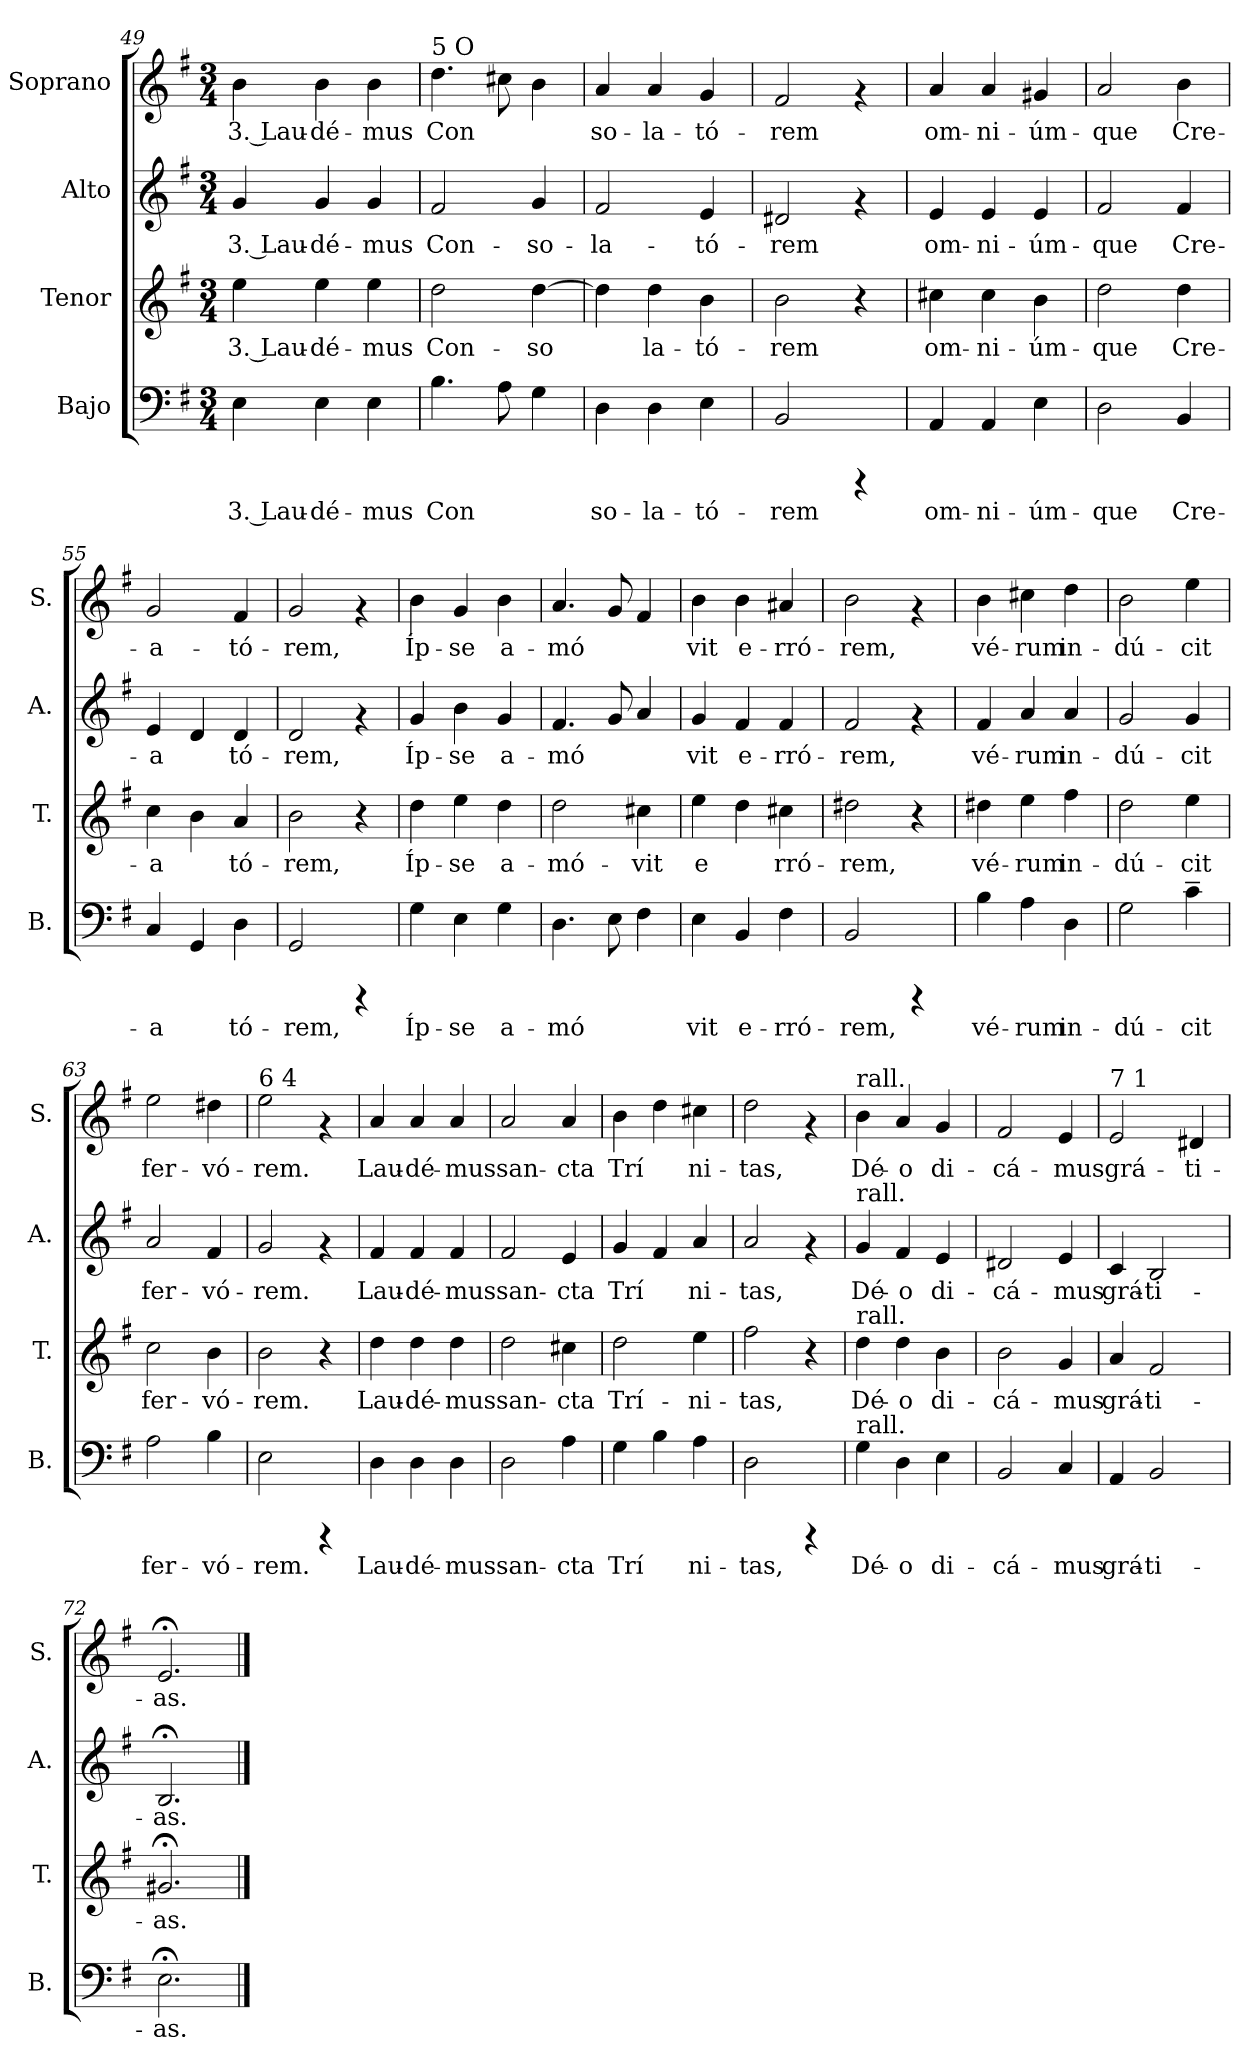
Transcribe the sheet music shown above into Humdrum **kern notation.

**kern	**text	**kern	**text	**kern	**text	**kern	**text
*part4	*part4	*part3	*part3	*part2	*part2	*part1	*part1
*staff4	*staff4	*staff3	*staff3	*staff2	*staff2	*staff1	*staff1
*I"Bajo	*	*I"Tenor	*	*I"Alto	*	*I"Soprano	*
*I'B.	*	*I'T.	*	*I'A.	*	*I'S.	*
*clefF4	*	*	*	*clefG2	*	*clefG2	*
*k[f#]	*	*k[f#]	*	*k[f#]	*	*k[f#]	*
*G:	*	*G:	*	*G:	*	*G:	*
*M3/4	*	*M3/4	*	*M3/4	*	*M3/4	*
=49	=49	=49	=49	=49	=49	=49	=49
!	!LO:LY:b:cj	!	!LO:LY:b:cj	!	!LO:LY:b:cj	!	!LO:LY:b:cj
4E\	3. Lau-	4ee\	3. Lau-	4g/	3. Lau-	4b\	3. Lau-
!	!LO:LY:b:cj	!	!LO:LY:b:cj	!	!LO:LY:b:cj	!	!LO:LY:b:cj
4E\	-dé-	4ee\	-dé-	4g/	-dé-	4b\	-dé-
!	!LO:LY:b:cj	!	!LO:LY:b:cj	!	!LO:LY:b:cj	!	!LO:LY:b:cj
4E\	-mus	4ee\	-mus	4g/	-mus	4b\	-mus
!!LO:LB:g=z
=50	=50	=50	=50	=50	=50	=50	=50
!	!	!	!	!	!	!LO:TX:a:t=5 O	!
!	!LO:LY:b:cj	!	!LO:LY:b:cj	!	!LO:LY:b:cj	!	!LO:LY:b:cj
4.B\	Con-	2dd\	Con-	2f#/	Con-	4.dd\	Con-
!	!LO:LY:b:cj	!	!	!	!	!	!LO:LY:b:cj
8A\	--	.	.	.	.	8cc#X\	--
!	!LO:LY:b:cj	!	!LO:LY:b:cj	!	!LO:LY:b:cj	!	!LO:LY:b:cj
4G\	--	[>4dd\	-so-	4g/	-so-	4b\	--
=51	=51	=51	=51	=51	=51	=51	=51
!	!LO:LY:b:cj	!	!LO:LY:b:cj	!	!LO:LY:b:cj	!	!LO:LY:b:cj
4D\	-so-	4dd\]	--	2f#/	-la-	4a/	-so-
!	!LO:LY:b:cj	!	!LO:LY:b:cj	!	!	!	!LO:LY:b:cj
4D\	-la-	4dd\	-la-	.	.	4a/	-la-
!	!LO:LY:b:cj	!	!LO:LY:b:cj	!	!LO:LY:b:cj	!	!LO:LY:b:cj
4E\	-tó-	4b\	-tó-	4e/	-tó-	4g/	-tó-
=52	=52	=52	=52	=52	=52	=52	=52
!	!LO:LY:b:cj	!	!LO:LY:b:cj	!	!LO:LY:b:cj	!	!LO:LY:b:cj
2BB/	-rem	2b\	-rem	2d#X/	-rem	2f#/	-rem
4rCCC	.	4r	.	4rf	.	4rf	.
=53	=53	=53	=53	=53	=53	=53	=53
!	!LO:LY:b:cj	!	!LO:LY:b:cj	!	!LO:LY:b:cj	!	!LO:LY:b:cj
4AA/	om-	4cc#X\	om-	4e/	om-	4a/	om-
!	!LO:LY:b:cj	!	!LO:LY:b:cj	!	!LO:LY:b:cj	!	!LO:LY:b:cj
4AA/	-ni-	4cc#\	-ni-	4e/	-ni-	4a/	-ni-
!	!LO:LY:b:cj	!	!LO:LY:b:cj	!	!LO:LY:b:cj	!	!LO:LY:b:cj
4E\	-úm-	4b\	-úm-	4e/	-úm-	4g#X/	-úm-
=54	=54	=54	=54	=54	=54	=54	=54
!	!LO:LY:b:cj	!	!LO:LY:b:cj	!	!LO:LY:b:cj	!	!LO:LY:b:cj
2D\	-que	2dd\	-que	2f#/	-que	2a/	-que
!	!LO:LY:b:cj	!	!LO:LY:b:cj	!	!LO:LY:b:cj	!	!LO:LY:b:cj
4BB/	Cre-	4dd\	Cre-	4f#/	Cre-	4b\	Cre-
=55	=55	=55	=55	=55	=55	=55	=55
!	!LO:LY:b:cj	!	!LO:LY:b:cj	!	!LO:LY:b:cj	!	!LO:LY:b:cj
4C/	-a-	4cc\	-a-	4e/	-a-	2g/	-a-
!	!LO:LY:b:cj	!	!LO:LY:b:cj	!	!LO:LY:b:cj	!	!
4GG/	--	4b\	--	4d/	--	.	.
!	!LO:LY:b:cj	!	!LO:LY:b:cj	!	!LO:LY:b:cj	!	!LO:LY:b:cj
4D\	-tó-	4a/	-tó-	4d/	-tó-	4f#/	-tó-
=56	=56	=56	=56	=56	=56	=56	=56
!	!LO:LY:b:cj	!	!LO:LY:b:cj	!	!LO:LY:b:cj	!	!LO:LY:b:cj
2GG/	-rem,	2b\	-rem,	2d/	-rem,	2g/	-rem,
4rCCC	.	4r	.	4rf	.	4rf	.
!!LO:PB:g=z
=57	=57	=57	=57	=57	=57	=57	=57
!	!LO:LY:b:cj	!	!LO:LY:b:cj	!	!LO:LY:b:cj	!	!LO:LY:b:cj
4G\	Íp-	4dd\	Íp-	4g/	Íp-	4b\	Íp-
!	!LO:LY:b:cj	!	!LO:LY:b:cj	!	!LO:LY:b:cj	!	!LO:LY:b:cj
4E\	-se	4ee\	-se	4b\	-se	4g/	-se
!	!LO:LY:b:cj	!	!LO:LY:b:cj	!	!LO:LY:b:cj	!	!LO:LY:b:cj
4G\	a-	4dd\	a-	4g/	a-	4b\	a-
=58	=58	=58	=58	=58	=58	=58	=58
!	!LO:LY:b:cj	!	!LO:LY:b:cj	!	!LO:LY:b:cj	!	!LO:LY:b:cj
4.D\	-mó-	2dd\	-mó-	4.f#/	-mó-	4.a/	-mó-
!	!LO:LY:b:cj	!	!	!	!LO:LY:b:cj	!	!LO:LY:b:cj
8E\	--	.	.	8g/	--	8g/	--
!	!LO:LY:b:cj	!	!LO:LY:b:cj	!	!LO:LY:b:cj	!	!LO:LY:b:cj
4F#\	--	4cc#X\	-vit	4a/	--	4f#/	--
=59	=59	=59	=59	=59	=59	=59	=59
!	!LO:LY:b:cj	!	!LO:LY:b:cj	!	!LO:LY:b:cj	!	!LO:LY:b:cj
4E\	-vit	4ee\	e-	4g/	-vit	4b\	-vit
!	!LO:LY:b:cj	!	!LO:LY:b:cj	!	!LO:LY:b:cj	!	!LO:LY:b:cj
4BB/	e-	4dd\	--	4f#/	e-	4b\	e-
!	!LO:LY:b:cj	!	!LO:LY:b:cj	!	!LO:LY:b:cj	!	!LO:LY:b:cj
4F#\	-rró-	4cc#X\	-rró-	4f#/	-rró-	4a#X/	-rró-
=60	=60	=60	=60	=60	=60	=60	=60
!	!LO:LY:b:cj	!	!LO:LY:b:cj	!	!LO:LY:b:cj	!	!LO:LY:b:cj
2BB/	-rem,	2dd#X\	-rem,	2f#/	-rem,	2b\	-rem,
4rCCC	.	4r	.	4rf	.	4rf	.
=61	=61	=61	=61	=61	=61	=61	=61
!	!LO:LY:b:cj	!	!LO:LY:b:cj	!	!LO:LY:b:cj	!	!LO:LY:b:cj
4B\	vé-	4dd#X\	vé-	4f#/	vé-	4b\	vé-
!	!LO:LY:b:cj	!	!LO:LY:b:cj	!	!LO:LY:b:cj	!	!LO:LY:b:cj
4A\	-rum	4ee\	-rum	4a/	-rum	4cc#X\	-rum
!	!LO:LY:b:cj	!	!LO:LY:b:cj	!	!LO:LY:b:cj	!	!LO:LY:b:cj
4D\	in-	4ff#\	in-	4a/	in-	4dd\	in-
=62	=62	=62	=62	=62	=62	=62	=62
!	!LO:LY:b:cj	!	!LO:LY:b:cj	!	!LO:LY:b:cj	!	!LO:LY:b:cj
2G\	-dú-	2dd\	-dú-	2g/	-dú-	2b\	-dú-
!	!LO:LY:b:cj	!	!LO:LY:b:cj	!	!LO:LY:b:cj	!	!LO:LY:b:cj
4c~>\	-cit	4ee\	-cit	4g/	-cit	4ee\	-cit
=63	=63	=63	=63	=63	=63	=63	=63
!	!LO:LY:b:cj	!	!LO:LY:b:cj	!	!LO:LY:b:cj	!	!LO:LY:b:cj
2A\	fer-	2cc\	fer-	2a/	fer-	2ee\	fer-
!	!LO:LY:b:cj	!	!LO:LY:b:cj	!	!LO:LY:b:cj	!	!LO:LY:b:cj
4B\	-vó-	4b\	-vó-	4f#/	-vó-	4dd#X\	-vó-
!!LO:LB:g=z
=64	=64	=64	=64	=64	=64	=64	=64
!	!	!	!	!	!	!LO:TX:a:t=6 4	!
!	!LO:LY:b:cj	!	!LO:LY:b:cj	!	!LO:LY:b:cj	!	!LO:LY:b:cj
2E\	-rem.	2b\	-rem.	2g/	-rem.	2ee\	-rem.
4rCCC	.	4r	.	4rf	.	4rf	.
=65	=65	=65	=65	=65	=65	=65	=65
!	!LO:LY:b:cj	!	!LO:LY:b:cj	!	!LO:LY:b:cj	!	!LO:LY:b:cj
4D\	Lau-	4dd\	Lau-	4f#/	Lau-	4a/	Lau-
!	!LO:LY:b:cj	!	!LO:LY:b:cj	!	!LO:LY:b:cj	!	!LO:LY:b:cj
4D\	-dé-	4dd\	-dé-	4f#/	-dé-	4a/	-dé-
!	!LO:LY:b:cj	!	!LO:LY:b:cj	!	!LO:LY:b:cj	!	!LO:LY:b:cj
4D\	-mus	4dd\	-mus	4f#/	-mus	4a/	-mus
=66	=66	=66	=66	=66	=66	=66	=66
!	!LO:LY:b:cj	!	!LO:LY:b:cj	!	!LO:LY:b:cj	!	!LO:LY:b:cj
2D\	san-	2dd\	san-	2f#/	san-	2a/	san-
!	!LO:LY:b:cj	!	!LO:LY:b:cj	!	!LO:LY:b:cj	!	!LO:LY:b:cj
4A\	-cta	4cc#X\	-cta	4e/	-cta	4a/	-cta
=67	=67	=67	=67	=67	=67	=67	=67
!	!LO:LY:b:cj	!	!LO:LY:b:cj	!	!LO:LY:b:cj	!	!LO:LY:b:cj
4G\	Trí-	2dd\	Trí-	4g/	Trí-	4b\	Trí-
!	!LO:LY:b:cj	!	!	!	!LO:LY:b:cj	!	!LO:LY:b:cj
4B\	--	.	.	4f#/	--	4dd\	--
!	!LO:LY:b:cj	!	!LO:LY:b:cj	!	!LO:LY:b:cj	!	!LO:LY:b:cj
4A\	-ni-	4ee\	-ni-	4a/	-ni-	4cc#X\	-ni-
=68	=68	=68	=68	=68	=68	=68	=68
!	!LO:LY:b:cj	!	!LO:LY:b:cj	!	!LO:LY:b:cj	!	!LO:LY:b:cj
2D\	-tas,	2ff#\	-tas,	2a/	-tas,	2dd\	-tas,
4rCCC	.	4r	.	4rf	.	4rf	.
=69	=69	=69	=69	=69	=69	=69	=69
!	!	!	!	!	!	!LO:TX:a:t=rall.	!
!	!	!	!	!LO:TX:a:t=rall.	!	!	!
!	!	!LO:TX:a:t=rall.	!	!	!	!	!
!LO:TX:a:t=rall.	!	!	!	!	!	!	!
!	!LO:LY:b:cj	!	!LO:LY:b:cj	!	!LO:LY:b:cj	!	!LO:LY:b:cj
4G\	Dé-	4dd\	Dé-	4g/	Dé-	4b\	Dé-
!	!LO:LY:b:cj	!	!LO:LY:b:cj	!	!LO:LY:b:cj	!	!LO:LY:b:cj
4D\	-o	4dd\	-o	4f#/	-o	4a/	-o
!	!LO:LY:b:cj	!	!LO:LY:b:cj	!	!LO:LY:b:cj	!	!LO:LY:b:cj
4E\	di-	4b\	di-	4e/	di-	4g/	di-
=70	=70	=70	=70	=70	=70	=70	=70
!	!LO:LY:b:cj	!	!LO:LY:b:cj	!	!LO:LY:b:cj	!	!LO:LY:b:cj
2BB/	-cá-	2b\	-cá-	2d#X/	-cá-	2f#/	-cá-
!	!LO:LY:b:cj	!	!LO:LY:b:cj	!	!LO:LY:b:cj	!	!LO:LY:b:cj
4C/	-mus	4g/	-mus	4e/	-mus	4e/	-mus
!!LO:LB:g=z
=71	=71	=71	=71	=71	=71	=71	=71
!	!	!	!	!	!	!LO:TX:a:t=7 1	!
!	!LO:LY:b:cj	!	!LO:LY:b:cj	!	!LO:LY:b:cj	!	!LO:LY:b:cj
4AA/	grá-	4a/	grá-	4c/	grá-	2e/	grá-
!	!LO:LY:b:cj	!	!LO:LY:b:cj	!	!LO:LY:b:cj	!	!
2BB/	-ti-	2f#/	-ti-	2B/	-ti-	.	.
!	!	!	!	!	!	!	!LO:LY:b:cj
.	.	.	.	.	.	4d#X/	-ti-
=72	=72	=72	=72	=72	=72	=72	=72
!	!LO:LY:b:cj	!	!LO:LY:b:cj	!	!LO:LY:b:cj	!	!LO:LY:b:cj
2.E;<\	-as.	2.g#X;/	-as.	2.B;</	-as.	2.e;</	-as.
==	==	==	==	==	==	==	==
*-	*-	*-	*-	*-	*-	*-	*-
